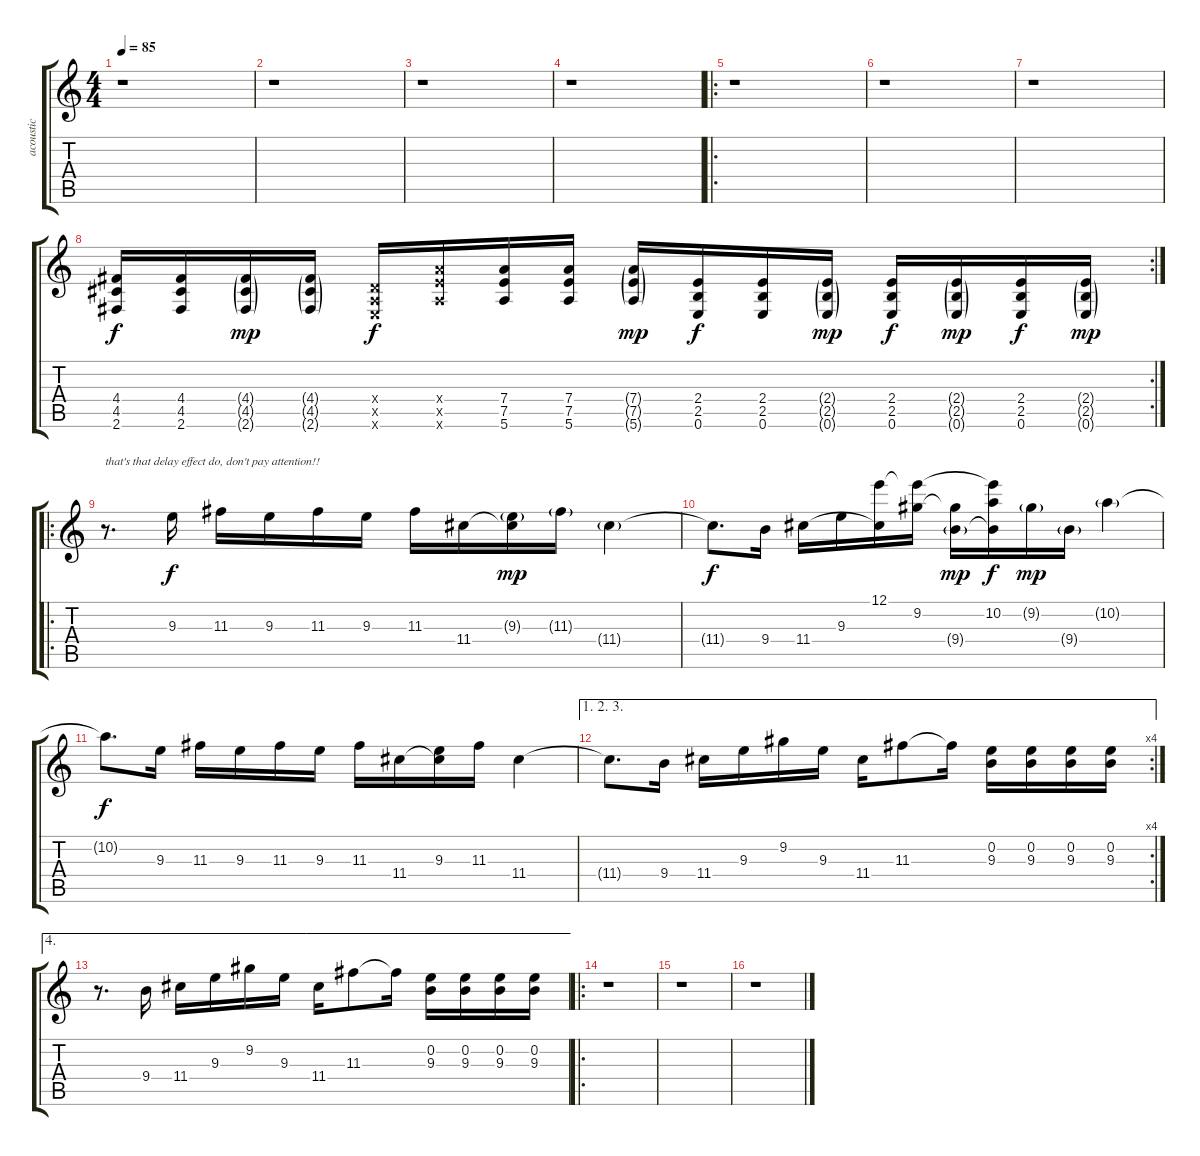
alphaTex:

\track ("acoustic" "acoustic") {instrument acousticguitarsteel}
\staff {score tabs}
\tuning (E4 B3 G3 D3 A2 E2) {hide}
\ts (4 4)
\tempo 85
\clef g2
\ks c
r.1{dy f instrument acousticguitarsteel} |
r.1 |
r.1 |
r.1 |
\ro
r.1 |
r.1 |
r.1 |
\rc 2
(4.4 4.5 2.6).16 (4.4 4.5 2.6).16 (4.4{g} 4.5{g} 2.6{g}).16{dy mp} (4.4{g} 4.5{g} 2.6{g}).16 (0.4{x} 0.5{x} 0.6{x}).16{dy f} (7.4{x} 7.5{x} 5.6{x}).16 (7.4 7.5 5.6).16 (7.4 7.5 5.6).16 (7.4{g} 7.5{g} 5.6{g}).16{dy mp} (2.4 2.5 0.6).16{dy f} (2.4 2.5 0.6).16 (2.4{g} 2.5{g} 0.6{g}).16{dy mp} (2.4 2.5 0.6).16{dy f} (2.4{g} 2.5{g} 0.6{g}).16{dy mp} (2.4 2.5 0.6).16{dy f} (2.4{g} 2.5{g} 0.6{g}).16{dy mp} |
\ro
r.8{d txt "that's that delay effect do, don't pay attention!!" volume 10 instrument electricguitarclean} 9.3.16{dy f} 11.3.16 9.3.16 11.3.16 9.3.16 11.3.16 11.4.16 (9.3{g} 11.4{t}).16{dy mp} 11.3{g}.16 11.4{g}.4 |
11.4{t}.8{d dy f} 9.4.16 11.4.16 9.3.16 (12.1 11.4{t}).16 (12.1{t} 9.2).16 (9.2{t} 9.4{g}).16{dy mp} (12.1{t} 10.2 9.4{t}).16{dy f} 9.2{g}.16{dy mp} 9.4{g}.16 10.2{g}.4 |
10.2{t}.8{d dy f} 9.3.16 11.3.16 9.3.16 11.3.16 9.3.16 11.3.16 11.4.16 (9.3 11.4{t}).16 11.3.16 11.4.4 |
\ae (1 2 3)
\rc 4
11.4{t}.8{d} 9.4.16 11.4.16 9.3.16 9.2.16 9.3.16 11.4.16 11.3.8 11.3{t}.16 (0.2 9.3).16 (0.2 9.3).16 (0.2 9.3).16 (0.2 9.3).16 |
\ae 4
r.8{d} 9.4.16 11.4.16 9.3.16 9.2.16 9.3.16 11.4.16 11.3.8 11.3{t}.16 (0.2 9.3).16 (0.2 9.3).16 (0.2 9.3).16 (0.2 9.3).16 |
\ro
r.1{volume 16 instrument acousticguitarsteel} |
r.1 |
r.1
